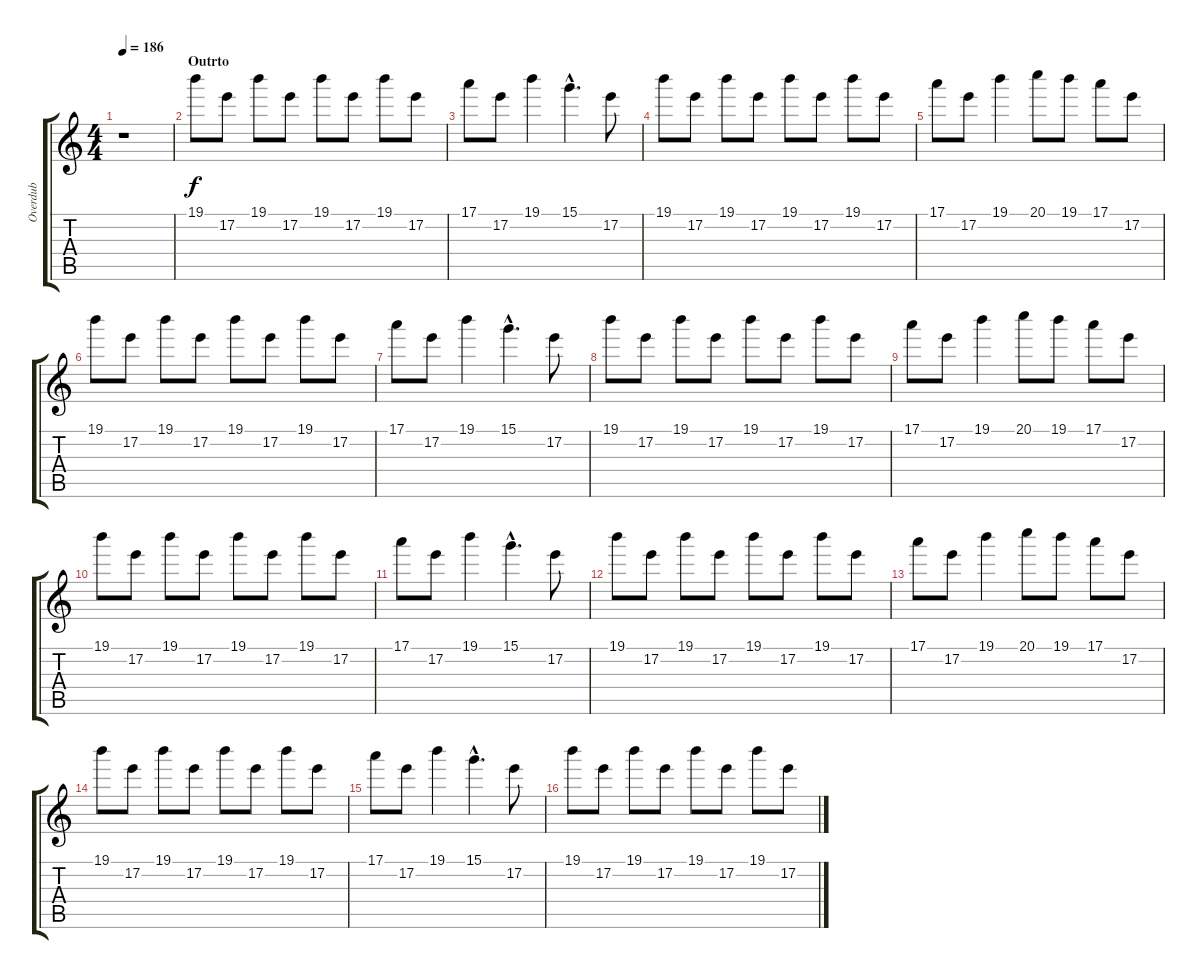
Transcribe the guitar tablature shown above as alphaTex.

\track ("Overdub" "Overdub") {instrument distortionguitar}
\staff {score tabs}
\tuning (E4 B3 G3 D3 A2 E2) {hide}
\ts (4 4)
\tempo 186
\clef g2
\ks c
r.1{dy f} |
\section ("" "Outrto")
19.1.8 17.2.8 19.1.8 17.2.8 19.1.8 17.2.8 19.1.8 17.2.8 |
17.1.8 17.2.8 19.1.4 15.1{hac}.4{d} 17.2.8 |
19.1.8 17.2.8 19.1.8 17.2.8 19.1.8 17.2.8 19.1.8 17.2.8 |
17.1.8 17.2.8 19.1.4 20.1.8 19.1.8 17.1.8 17.2.8 |
19.1.8 17.2.8 19.1.8 17.2.8 19.1.8 17.2.8 19.1.8 17.2.8 |
17.1.8 17.2.8 19.1.4 15.1{hac}.4{d} 17.2.8 |
19.1.8 17.2.8 19.1.8 17.2.8 19.1.8 17.2.8 19.1.8 17.2.8 |
17.1.8 17.2.8 19.1.4 20.1.8 19.1.8 17.1.8 17.2.8 |
19.1.8 17.2.8 19.1.8 17.2.8 19.1.8 17.2.8 19.1.8 17.2.8 |
17.1.8 17.2.8 19.1.4 15.1{hac}.4{d} 17.2.8 |
19.1.8 17.2.8 19.1.8 17.2.8 19.1.8 17.2.8 19.1.8 17.2.8 |
17.1.8 17.2.8 19.1.4 20.1.8 19.1.8 17.1.8 17.2.8 |
19.1.8 17.2.8 19.1.8 17.2.8 19.1.8 17.2.8 19.1.8 17.2.8 |
17.1.8 17.2.8 19.1.4 15.1{hac}.4{d} 17.2.8 |
19.1.8 17.2.8 19.1.8 17.2.8 19.1.8 17.2.8 19.1.8 17.2.8
